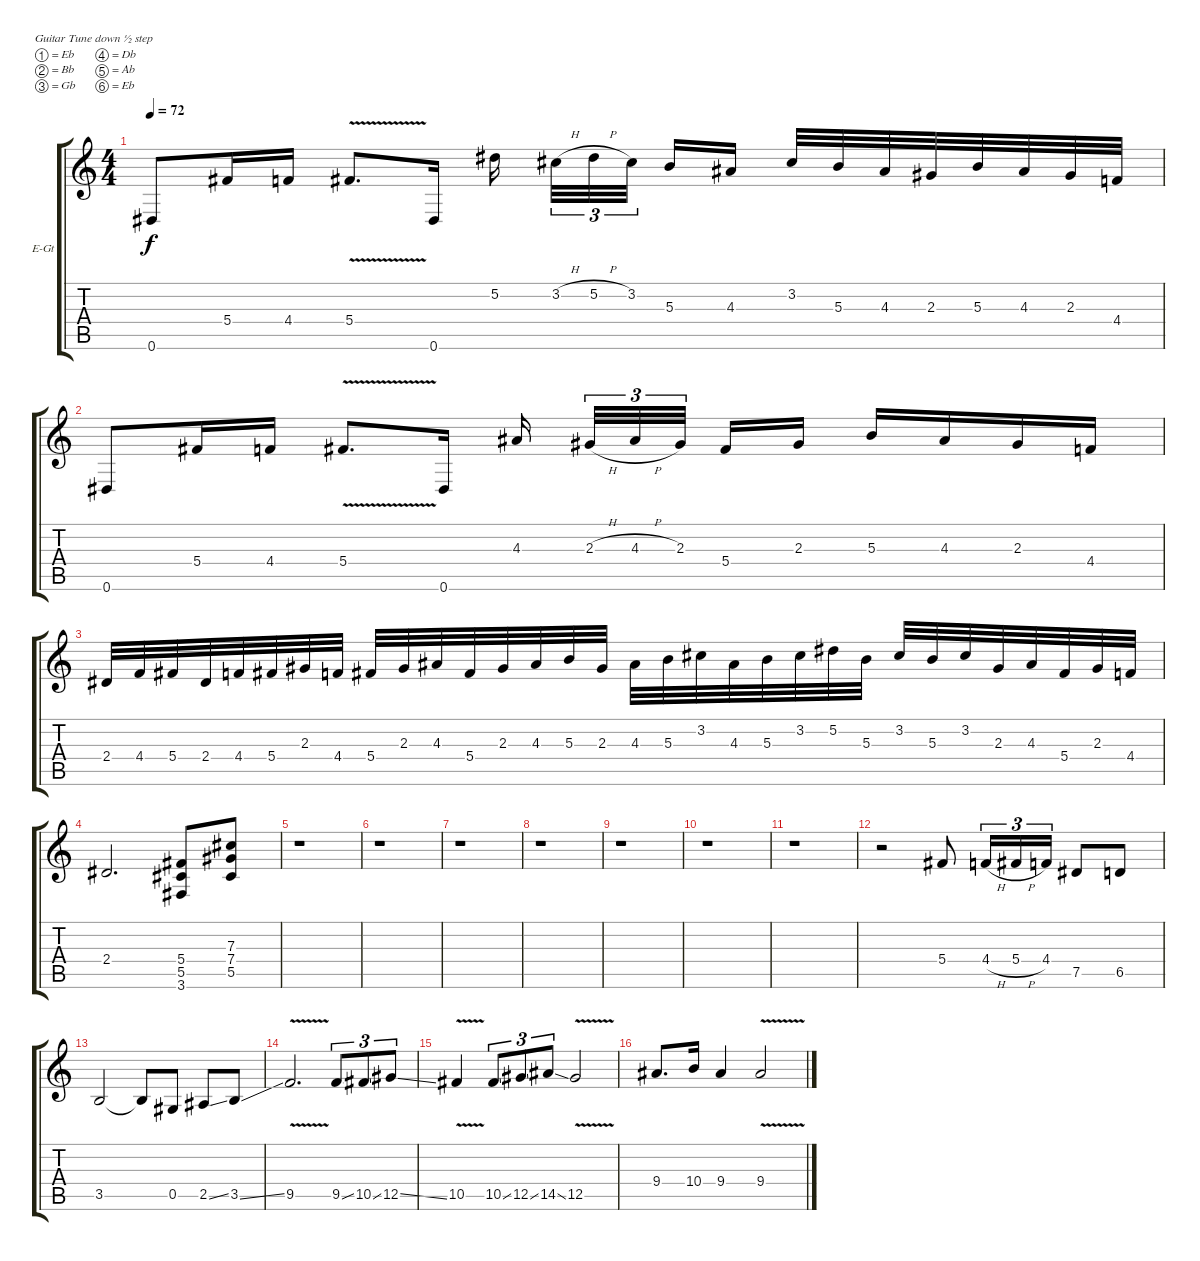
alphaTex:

\bracketExtendMode groupsimilarinstruments
\firstSystemTrackNameOrientation horizontal
\otherSystemsTrackNameOrientation horizontal
\track ("Harmony" "E-Gt") {instrument overdrivenguitar}
\staff {score tabs}
\tuning (Eb4 Bb3 Gb3 Db3 Ab2 Eb2)
\ts (4 4)
\tempo 72
\clef g2
\ks c
0.6.8{dy f} 5.4.16 4.4.16 5.4{v}.8{d} 0.6.16 5.2.16 3.2{h}.32{tu (3 2)} 5.2{h}.32{tu (3 2)} 3.2.32{tu (3 2)} 5.3.16 4.3.16 3.2.32 5.3.32 4.3.32 2.3.32 5.3.32 4.3.32 2.3.32 4.4.32 |
0.6.8 5.4.16 4.4.16 5.4{v}.8{d} 0.6.16 4.3.16 2.3{h}.32{tu (3 2)} 4.3{h}.32{tu (3 2)} 2.3.32{tu (3 2)} 5.4.16 2.3.16 5.3.16 4.3.16 2.3.16 4.4.16 |
2.4.32 4.4.32 5.4.32 2.4.32 4.4.32 5.4.32 2.3.32 4.4.32 5.4.32 2.3.32 4.3.32 5.4.32 2.3.32 4.3.32 5.3.32 2.3.32 4.3.32 5.3.32 3.2.32 4.3.32 5.3.32 3.2.32 5.2.32 5.3.32 3.2.32 5.3.32 3.2.32 2.3.32 4.3.32 5.4.32 2.3.32 4.4.32 |
2.4.2{d} (5.4 5.5 3.6).8 (7.3 7.4 5.5).8 |
r.1 |
r.1 |
r.1 |
r.1 |
r.1 |
r.1 |
r.1 |
r.2 5.4.8 4.4{h}.16{tu (3 2)} 5.4{h}.16{tu (3 2)} 4.4.16{tu (3 2)} 7.5.8 6.5.8 |
3.5.2 3.5{t}.8 0.5.8 2.5{ss}.8 3.5{ss}.8 |
9.5{v}.2{d} 9.5{ss}.8{tu (3 2)} 10.5{ss}.8{tu (3 2)} 12.5{ss}.8{tu (3 2)} |
10.5{v}.4 10.5{ss}.8{tu (3 2)} 12.5{ss}.8{tu (3 2)} 14.5{ss}.8{tu (3 2)} 12.5{v}.2 |
9.4.8{d} 10.4.16 9.4.4 9.4{v}.2
